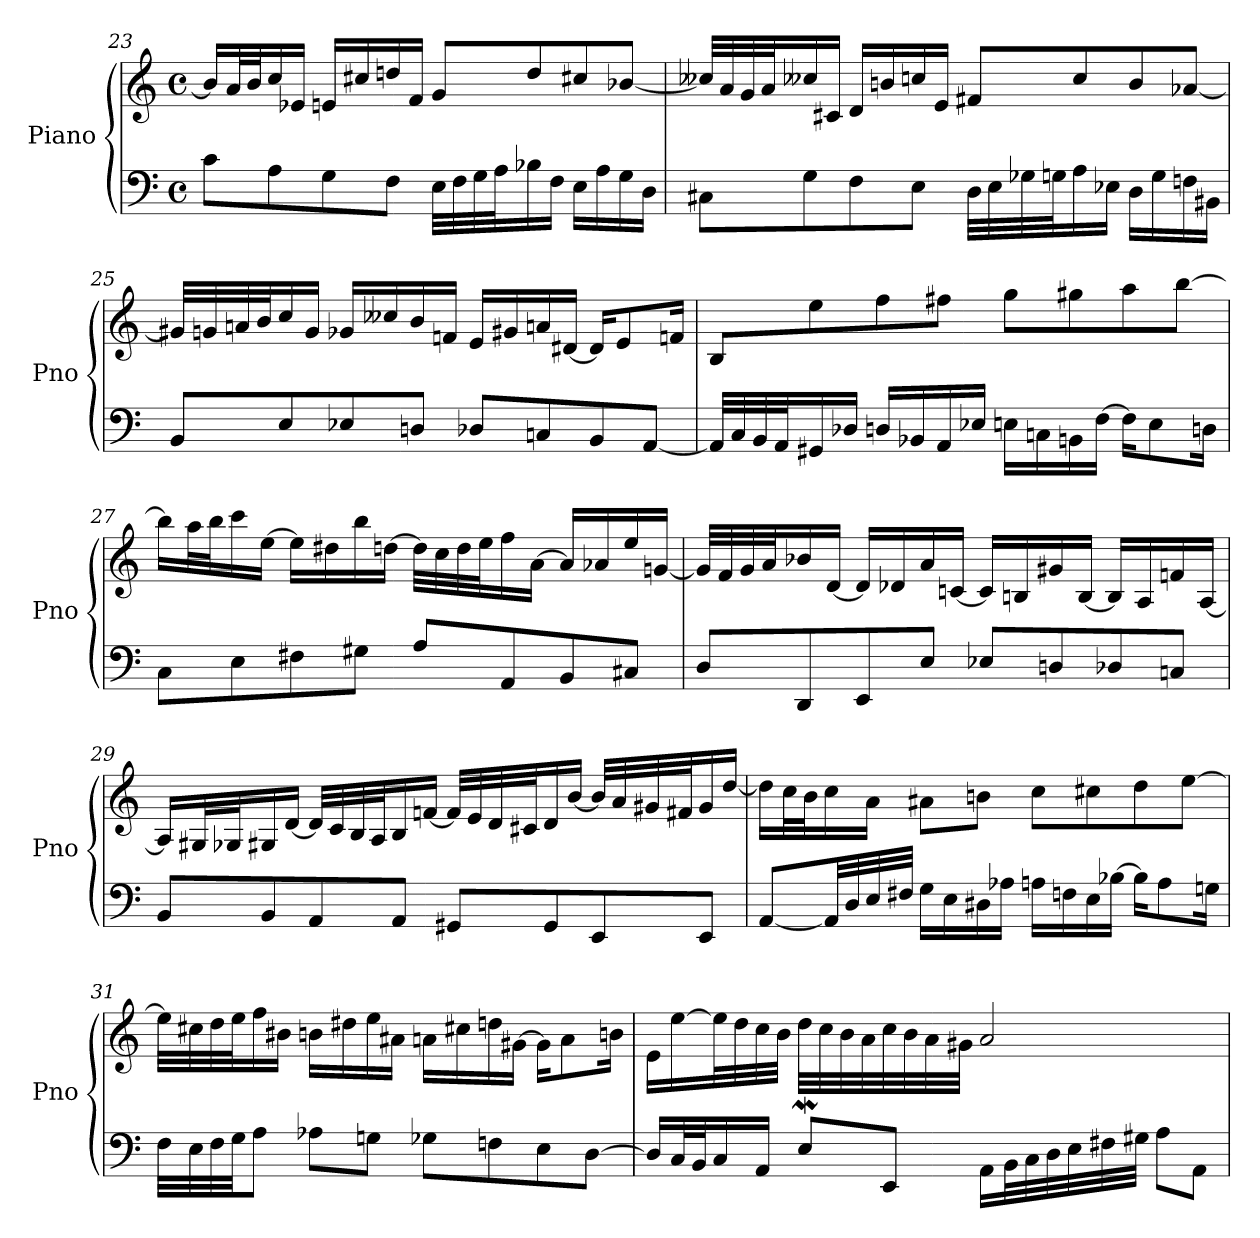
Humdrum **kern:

**kern	**kern
*part1	*part1
*staff2	*staff1
*I"Piano	*
*I'Pno	*
!!LO:PB:g=z
*clefF4	*clefG2
*k[]	*k[]
*M4/4	*M4/4
*met(c)	*met(c)
=23	=23
8c\L	16b/LL]
.	32a/L
.	32b/J
8A\	16cc/
.	16e-Xi/JJ
8G\	16e/LL
.	16cc#X/
8F\J	16ddn/
.	16f/JJ
32E\LLL	8g/L
32F\	.
32G\	.
32A\J	.
16B-X\	8dd/
16F\JJ	.
16E\LL	8cc#X/
16A\	.
16G\	[8b-X/J
16D\JJ	.
=24	=24
8C#X\L	32cc--Xi/LLL]
.	32a/
.	32g/
.	32a/J
8G\	16cc--Xi/
.	16c#X/JJ
8F\	16d/LL
.	16bn/
8E\J	16ccn/
.	16e/JJ
32D\LLL	8f#X/L
32E\	.
32G-Xi\	.
32G\J	.
16A\	8cc/
16E-X\JJ	.
16D\LL	8b/
16G\	.
16Fn\	[8a-X/J
16BB#Xi\JJ	.
!!LO:LB:g=z
=25	=25
8BB/L	32g#Xi/LLL]
.	32g/
.	32an/
.	32b/J
8E/	16cc/
.	16g/JJ
8E-Xi/	16g-Xi/LL
.	16cc--Xi/
8Dn/J	16b/
.	16fn/JJ
8D-Xi/L	16e/LL
.	16g#X/
8Cn/	16an/
.	[16d#X/JJ
8BB/	16d#/KL]
.	8e/
[8AA/J	.
.	16fn/Jk
=26	=26
32AA/LLL]	8B/L
32C/	.
32BB/	.
32AA/J	.
16GG#X/	8ee\
16D-Xi/JJ	.
16D/LL	8ff\
16BB-X/	.
16AA/	8ff#X\J
16E-Xi/JJ	.
16E\LL	8gg\L
16Cn\	.
16BBn\	8gg#X\
[16F\JJ	.
16F\KL]	8aa\
8E\	.
.	[8bb\J
16Dn\Jk	.
!!LO:LB:g=z
=27	=27
8C\L	16bb\LL]
.	32aa\L
.	32bb\J
8E\	16ccc\
.	[16ee\JJ
8F#X\	16ee\LL]
.	16dd#X\
8G#X\J	16bb\
.	[16ddn\JJ
8A\L	32dd\LLL]
.	32cc\
.	32dd\
.	32ee\J
8AA/	16ff\
.	[16a\JJ
8BB/	16a/LL]
.	16a-Xi/
8C#X/J	16ee/
.	[16gn/JJ
=28	=28
8D/L	32g/LLL]
.	32f/
.	32g/
.	32a/J
8DD/	16b-X/
.	[16d/JJ
8EE/	16d/LL]
.	16d-Xi/
8E/J	16a/
.	[16cn/JJ
8E-Xi/L	16c/LL]
.	16Bn/
8Dn/	16g#X/
.	[16B/JJ
8D-Xi/	16B/LL]
.	16A/
8Cn/J	16fn/
.	[16A/JJ
!!LO:LB:g=z
=29	=29
8BB/L	16A/LL]
.	32G#X/L
.	32G-Xi/J
8BB/	16G#/
.	[16d/JJ
8AA/	32d/LLL]
.	32c/
.	32B/
.	32A/J
8AA/J	16B/
.	[16fn/JJ
8GG#X/L	32f/LLL]
.	32e/
.	32d/
.	32c#X/J
8GG#/	16d/
.	[16b/JJ
8EE/	32b/LLL]
.	32a/
.	32g#X/
.	32f#X/J
8EE/J	16g#/
.	[16dd/JJ
=30	=30
[8AA/L	16dd\LL]
.	32cc\L
.	32b\J
32AA/LL]	16cc\
32D/	.
32E/	16a\JJ
32F#X/JJJ	.
16G\LL	8a#Xi\L
16E\	.
16D#X\	8bn\J
16A-Xi\JJ	.
16A\LL	8cc\L
16Fn\	.
16E\	8cc#X\
[16B-X\JJ	.
16B-\KL]	8dd\
8A\	.
.	[8ee\J
16Gn\Jk	.
!!LO:LB:g=z
=31	=31
32F\LLL	32ee\LLL]
32E\	32cc#X\
32F\	32dd\
32G\JJ	32ee\J
8A\J	16ff\
.	16b#Xi\JJ
8A-Xi\L	16b\LL
.	16dd#X\
8Gn\J	16ee\
.	16a#Xi\JJ
8G-Xi\L	16a\LL
.	16cc#X\
8Fn\	16ddn\
.	[16g#X\JJ
8E\	16g#\KL]
.	8a\
[8D\J	.
.	16bn\Jk
=32	=32
16D/LL]	16e\LL
32C/L	[16ee\
32BB/J	.
16C/	32ee\L]
.	32dd\
16AA/JJ	32cc\
.	32b\JJJ
8EW/L	32dd\LLL
.	32cc\
.	32b\
.	32a\
8EE/J	32cc\
.	32b\
.	32a\
.	32g#X\JJJ
16AA\LL	2a/
32BB\L	.
32C\	.
32D\	.
32E\	.
32F#X\	.
32G#X\JJJ	.
8A\L	.
8AA\J	.
=	=
*-	*-
